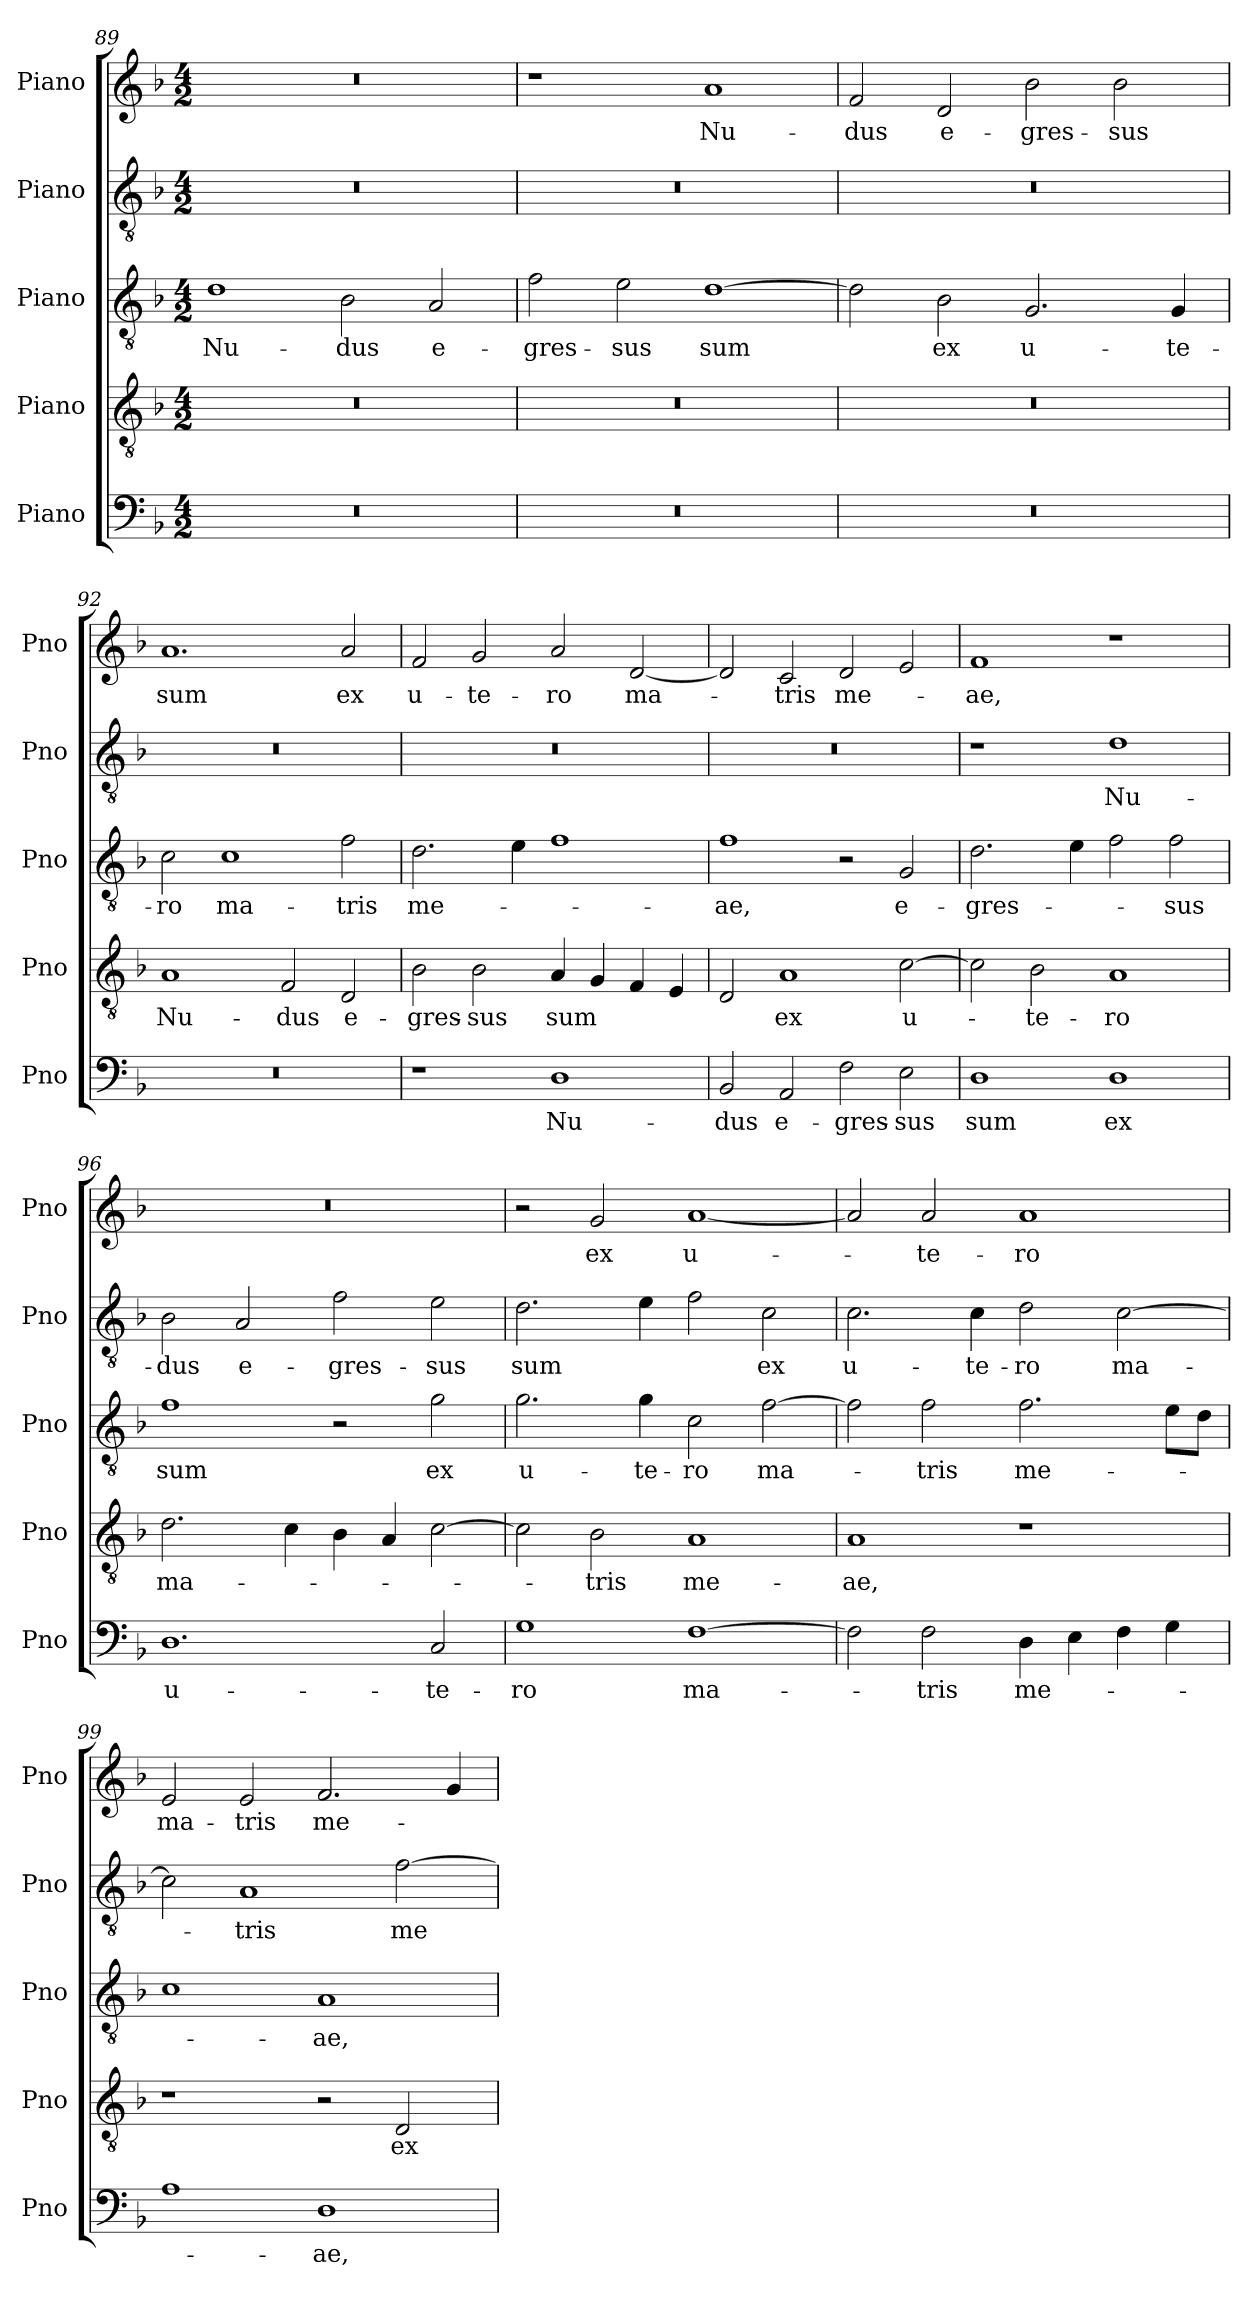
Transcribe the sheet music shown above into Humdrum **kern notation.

**kern	**text	**kern	**text	**kern	**text	**kern	**text	**kern	**text
*part5	*part5	*part4	*part4	*part3	*part3	*part2	*part2	*part1	*part1
*staff5	*staff5	*staff4	*staff4	*staff3	*staff3	*staff2	*staff2	*staff1	*staff1
*I"Piano	*	*I"Piano	*	*I"Piano	*	*I"Piano	*	*I"Piano	*
*I'Pno	*	*I'Pno	*	*I'Pno	*	*I'Pno	*	*I'Pno	*
*clefF4	*	*clefGv2	*	*clefGv2	*	*clefGv2	*	*clefG2	*
*k[b-]	*	*k[b-]	*	*k[b-]	*	*k[b-]	*	*k[b-]	*
*M4/2	*	*M4/2	*	*M4/2	*	*M4/2	*	*M4/2	*
=89	=89	=89	=89	=89	=89	=89	=89	=89	=89
0r	.	0r	.	1d	Nu-	0r	.	0r	.
.	.	.	.	2B-\	-dus	.	.	.	.
.	.	.	.	2A/	e-	.	.	.	.
=90	=90	=90	=90	=90	=90	=90	=90	=90	=90
0r	.	0r	.	2f\	-gres-	0r	.	1r	.
.	.	.	.	2e\	-sus	.	.	.	.
.	.	.	.	[1d	sum	.	.	1a	Nu­-
!!LO:LB:g=z
=91	=91	=91	=91	=91	=91	=91	=91	=91	=91
0r	.	0r	.	2d\]	.	0r	.	2f/	-dus
.	.	.	.	2B-\	ex	.	.	2d/	e-
.	.	.	.	2.G/	u­-	.	.	2b-\	-gres-
.	.	.	.	.	.	.	.	2b-\	-sus
.	.	.	.	4G/	-te­-	.	.	.	.
=92	=92	=92	=92	=92	=92	=92	=92	=92	=92
0r	.	1A	Nu­-	2c\	-ro	0r	.	1.a	sum
.	.	.	.	1c	ma-	.	.	.	.
.	.	2F/	-dus	.	.	.	.	.	.
.	.	2D/	e-	2f\	-tris	.	.	2a/	ex
=93	=93	=93	=93	=93	=93	=93	=93	=93	=93
1r	.	2B-\	-gres-	2.d\	me-	0r	.	2f/	u­-
.	.	2B-\	-sus	.	.	.	.	2g/	-te-
.	.	.	.	4e\	.	.	.	.	.
1D	Nu­-	4A/	sum	1f	.	.	.	2a/	-ro
.	.	4G/	.	.	.	.	.	.	.
.	.	4F/	.	.	.	.	.	[2d/	ma-
.	.	4E/	.	.	.	.	.	.	.
=94	=94	=94	=94	=94	=94	=94	=94	=94	=94
2BB-/	-dus	2D/	.	1f	-ae,	0r	.	2d/]	.
2AA/	e­-	1A	ex	.	.	.	.	2c/	-tris
2F\	-gres-	.	.	2r	.	.	.	2d/	me­-
2E\	-sus	[2c\	u-	2G/	e­-	.	.	2e/	.
=95	=95	=95	=95	=95	=95	=95	=95	=95	=95
1D	sum	2c\]	.	2.d\	-gres-	1r	.	1f	-ae,
.	.	2B-\	-te-	.	.	.	.	.	.
.	.	.	.	4e\	.	.	.	.	.
1D	ex	1A	-ro	2f\	.	1d	Nu­-	1r	.
.	.	.	.	2f\	-sus	.	.	.	.
=96	=96	=96	=96	=96	=96	=96	=96	=96	=96
1.D	u-	2.d\	ma-	1f	sum	2B-\	-dus	0r	.
.	.	.	.	.	.	2A/	e-	.	.
.	.	4c\	.	.	.	.	.	.	.
.	.	4B-\	.	2r	.	2f\	-gres­-	.	.
.	.	4A/	.	.	.	.	.	.	.
2C/	-te-	[2c\	.	2g\	ex	2e\	-sus	.	.
!!LO:LB:g=z
=97	=97	=97	=97	=97	=97	=97	=97	=97	=97
1G	-ro	2c\]	.	2.g\	u-	2.d\	sum	2r	.
.	.	2B-\	-tris	.	.	.	.	2g/	ex
.	.	.	.	4g\	-te-	4e\	.	.	.
[1F	ma­-	1A	me-	2c\	-ro	2f\	.	[1a	u­-
.	.	.	.	[2f\	ma­-	2c\	ex	.	.
=98	=98	=98	=98	=98	=98	=98	=98	=98	=98
2F\]	.	1A	-ae,	2f\]	.	2.c\	u­-	2a/]	.
2F\	-tris	.	.	2f\	-tris	.	.	2a/	-te­-
.	.	.	.	.	.	4c\	-te­-	.	.
4D\	me­-	1r	.	2.f\	me­-	2d\	-ro	1a	-ro
4E\	.	.	.	.	.	.	.	.	.
4F\	.	.	.	.	.	[2c\	ma-	.	.
4G\	.	.	.	8e\L	.	.	.	.	.
.	.	.	.	8d\J	.	.	.	.	.
=99	=99	=99	=99	=99	=99	=99	=99	=99	=99
1A	.	1r	.	1c	.	2c\]	.	2e/	ma-
.	.	.	.	.	.	1A	-tris	2e/	-tris
1D	-ae,	2r	.	1A	-ae,	.	.	2.f/	me-
.	.	2D/	ex	.	.	[2f\	me-	.	.
.	.	.	.	.	.	.	.	4g/	.
=	=	=	=	=	=	=	=	=	=
*-	*-	*-	*-	*-	*-	*-	*-	*-	*-
